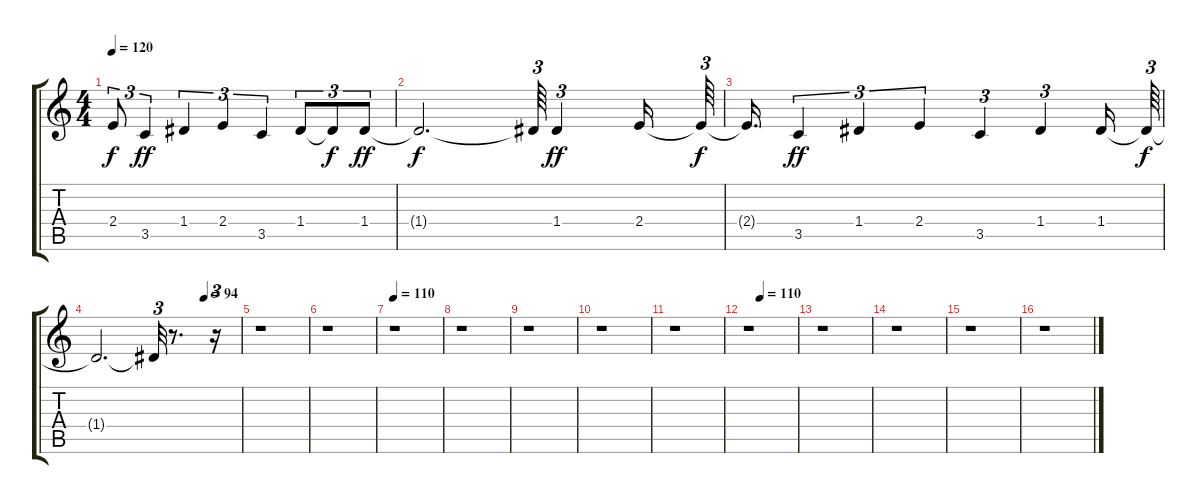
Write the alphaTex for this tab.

\track "" {instrument electricguitarmuted}
\staff {score tabs}
\tuning (E4 B3 G3 D3 A2 E2) {hide}
\ts (4 4)
\tempo 120
\clef g2
\ks c
2.4{t}.8{tu (3 2) dy f} 3.5.4{tu (3 2) dy ff} 1.4.4{tu (3 2)} 2.4.4{tu (3 2)} 3.5.4{tu (3 2)} 1.4.8{tu (3 2)} 1.4{t}.8{tu (3 2) dy f} 1.4.8{tu (3 2) dy ff} |
1.4{t}.2{d dy f} 1.4{t}.64{tu (3 2)} 1.4.4{tu (3 2) dy ff} 2.4.16 2.4{t}.64{tu (3 2) dy f} |
2.4{t}.16{d} 3.5.4{tu (3 2) dy ff} 1.4.4{tu (3 2)} 2.4.4{tu (3 2)} 3.5.4{tu (3 2)} 1.4.4{tu (3 2)} 1.4.16 1.4{t}.64{tu (3 2) dy f} |
\tempo (94 0.75)
1.4{t}.2{d} 1.4{t}.32{tu (3 2)} r.8{d} r.16{tu (3 2)} |
r.1 |
r.1 |
\tempo 110
r.1 |
r.1 |
r.1 |
r.1 |
r.1 |
\tempo (110 0.25)
r.1 |
r.1 |
r.1 |
r.1 |
r.1
